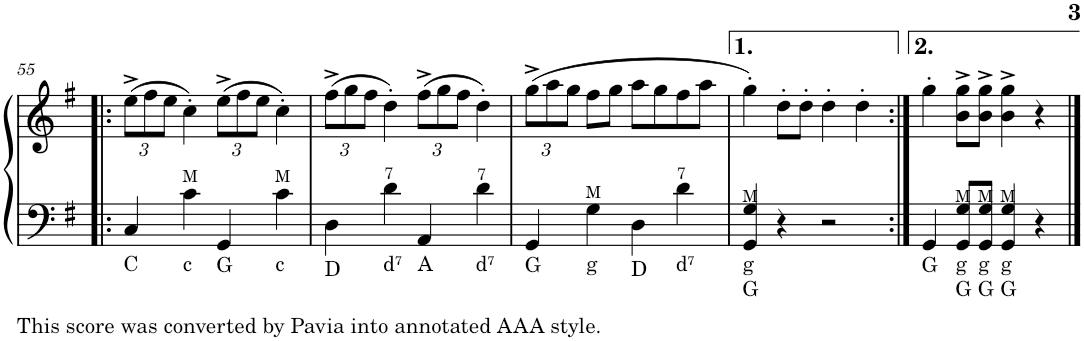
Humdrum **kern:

**kern	**kern	**kern
*part1	*part1	*part1
*staff3	*staff2	*staff1
*I"Accordion	*	*
*I'Acc.	*	*
!!LO:PB:g=z
*clefF4	*clefF4	*clefG2
*k[f#]	*k[f#]	*k[f#]
*M2/2	*M2/2	*M2/2
*met(c|)	*met(c|)	*met(c|)
*	*	*Xbrackettup
=55!|:	=55!|:	=55!|:
!	!LO:TX:b:t=C	!
!LO:TX:b:t=This score was converted by Pavia into annotated AAA style.	!	!
!LO:TX:b:t=C	!	!
4C	4C/	(12ee^\L
.	.	12ff#\
.	.	12ee\J
!	!LO:TX:b:t=c	!
!LO:TX:b:t=c	!	!
4E 4G 4c	4c\	4cc'\)
!	!LO:TX:b:t=G	!
!LO:TX:b:t=G	!	!
4GG	4GG/	(12ee^\L
.	.	12ff#\
.	.	12ee\J
!	!LO:TX:b:t=c	!
!LO:TX:b:t=c	!	!
4E 4G 4c	4c\	4cc'\)
=56	=56	=56
!	!LO:TX:b:t=D	!
!LO:TX:b:t=D	!	!
4D	4D\	(12ff#^\L
.	.	12gg\
.	.	12ff#\J
!	!LO:TX:b:t=d⁷	!
!LO:TX:b:t=d⁷	!	!
4F# 4c 4d	4d\	4dd'\)
!	!LO:TX:b:t=A	!
!LO:TX:b:t=A	!	!
4AA	4AA/	(12ff#^\L
.	.	12gg\
.	.	12ff#\J
!	!LO:TX:b:t=d⁷	!
!LO:TX:b:t=d⁷	!	!
4F# 4c 4d	4d\	4dd'\)
=57	=57	=57
!	!LO:TX:b:t=G	!
!LO:TX:b:t=G	!	!
4GG	4GG/	(12gg^\L
.	.	12aa\
.	.	12gg\J
!	!LO:TX:b:t=g	!
!LO:TX:b:t=g	!	!
4G 4B 4d	4G\	8ff#\L
.	.	8gg\J
!	!LO:TX:b:t=D	!
!LO:TX:b:t=D	!	!
4D	4D\	8aa\L
.	.	8gg\
!	!LO:TX:b:t=d⁷	!
!LO:TX:b:t=d⁷	!	!
4F# 4c 4d	4d\	8ff#\
.	.	8aa\J
=58	=58	=58
!	!LO:TX:b:t=g	!
!	!LO:TX:b:t=G	!
!LO:TX:b:t=g	!	!
!LO:TX:b:t=G	!	!
4GG> 4G> 4B> 4d>	4GG/> 4G/>	4gg'\)
4r	4r	8dd'\L
.	.	8dd'\J
2r	2r	4dd'\
.	.	4dd'\
=59:|!	=59:|!	=59:|!
!	!LO:TX:b:t=G	!
!LO:TX:b:t=G	!	!
4GG	4GG/	4gg'\
!	!LO:TX:b:t=g	!
!	!LO:TX:b:t=G	!
!LO:TX:b:t=g	!	!
!LO:TX:b:t=G	!	!
8GG>\ 8G>\ 8B>\ 8d>\L	8GG/> 8G/>L	8b\^ 8gg\^L
!	!LO:TX:b:t=g	!
!	!LO:TX:b:t=G	!
!LO:TX:b:t=g	!	!
!LO:TX:b:t=G	!	!
8GG>\ 8G>\ 8B>\ 8d>\J	8GG/> 8G/>J	8b\^ 8gg\^J
!	!LO:TX:b:t=g	!
!	!LO:TX:b:t=G	!
!LO:TX:b:t=g	!	!
!LO:TX:b:t=G	!	!
4GG> 4G> 4B> 4d>	4GG/> 4G/>	4b\^ 4gg\^
4r	4r	4r
==	==	==
*-	*-	*-
